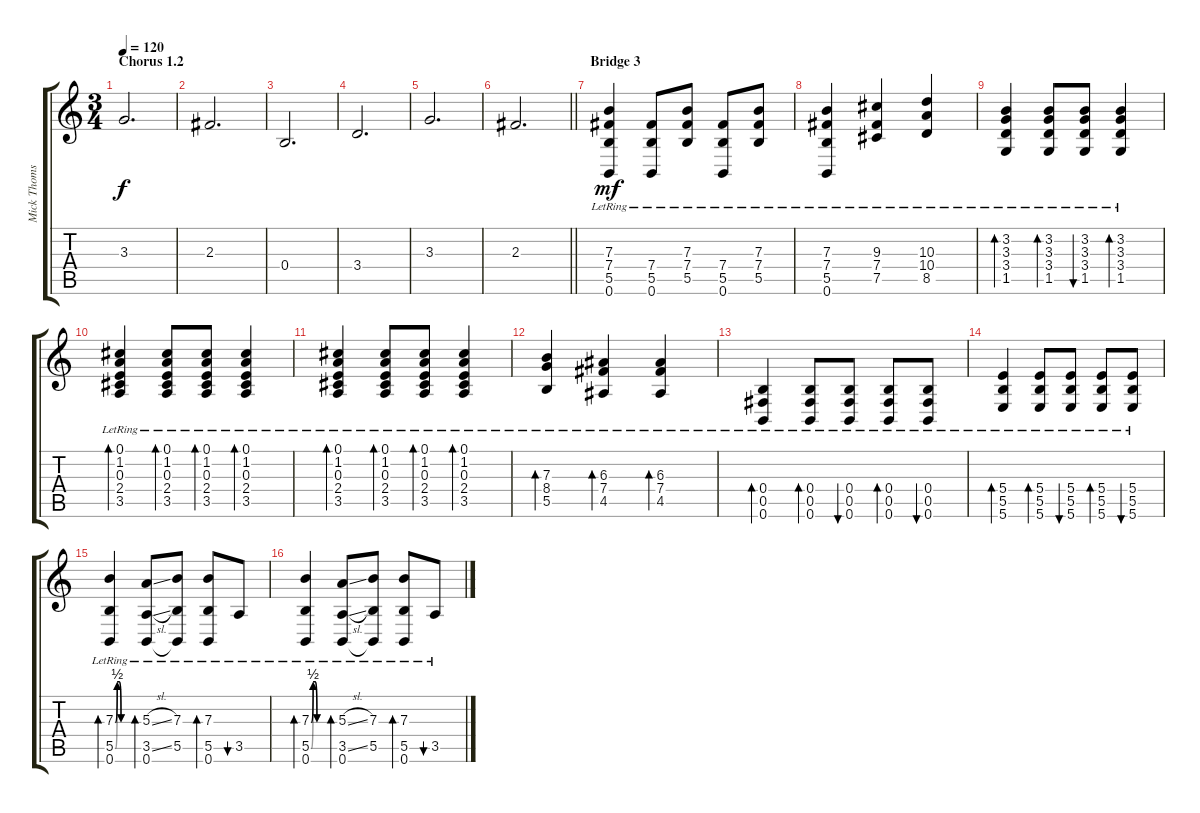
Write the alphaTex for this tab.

\track ("Mick Thomson" "Mick Thoms") {instrument acousticguitarsteel}
\staff {score tabs}
\tuning (Db4 Ab3 E3 B2 Gb2 B1) {hide}
\ts (3 4)
\section ("" "Chorus 1.2")
\tempo 120
\clef g2
\ks c
3.3.2{d dy f} |
2.3.2{d} |
0.4.2{d} |
3.4.2{d} |
3.3.2{d} |
\barLineRight lightlight
2.3.2{d} |
\section ("" "Bridge 3")
(7.3{lr} 7.4{lr} 5.5{lr} 0.6{lr}).4{dy mf} (7.4{lr} 5.5{lr} 0.6{lr}).8 (7.3{lr} 7.4{lr} 5.5{lr}).8 (7.4{lr} 5.5{lr} 0.6{lr}).8 (7.3{lr} 7.4{lr} 5.5{lr}).8 |
(7.3{lr} 7.4{lr} 5.5{lr} 0.6{lr}).4 (9.3{lr} 7.4{lr} 7.5{lr}).4 (10.3{lr} 10.4{lr} 8.5{lr}).4 |
(3.2 3.3 3.4{lr} 1.5{lr}).4{bd 120} (3.2 3.3 3.4{lr} 1.5{lr}).8{bd 60} (3.2 3.3 3.4{lr} 1.5{lr}).8{bu 60} (3.2 3.3 3.4{lr} 1.5{lr}).4{bd 60} |
(0.1 1.2 0.3{lr} 2.4{lr} 3.5{lr}).4{bd 120} (0.1 1.2 0.3{lr} 2.4{lr} 3.5{lr}).8{bd 120} (0.1 1.2 0.3{lr} 2.4{lr} 3.5{lr}).8{bd 120} (0.1 1.2 0.3{lr} 2.4{lr} 3.5{lr}).4{bd 120} |
(0.1 1.2 0.3{lr} 2.4{lr} 3.5{lr}).4{bd 120} (0.1 1.2 0.3{lr} 2.4{lr} 3.5{lr}).8{bd 120} (0.1 1.2 0.3{lr} 2.4{lr} 3.5{lr}).8{bd 120} (0.1 1.2 0.3{lr} 2.4{lr} 3.5{lr}).4{bd 120} |
(7.3{lr} 8.4{lr} 5.5{lr}).4{bd 120} (6.3{lr} 7.4{lr} 4.5{lr}).4{bd 120} (6.3{lr} 7.4{lr} 4.5{lr}).4{bd 120} |
(0.4{lr} 0.5{lr} 0.6{lr}).4{bd 120} (0.4{lr} 0.5{lr} 0.6{lr}).8{bd 60} (0.4{lr} 0.5{lr} 0.6{lr}).8{bu 60} (0.4{lr} 0.5{lr} 0.6{lr}).8{bd 60} (0.4{lr} 0.5{lr} 0.6{lr}).8{bu 60} |
(5.4{lr} 5.5{lr} 5.6{lr}).4{bd 120} (5.4{lr} 5.5{lr} 5.6{lr}).8{bd 60} (5.4{lr} 5.5{lr} 5.6{lr}).8{bu 60} (5.4{lr} 5.5{lr} 5.6{lr}).8{bd 60} (5.4{lr} 5.5{lr} 5.6{lr}).8{bu 60} |
(7.3{be (custom 0 0 10 2 20 2 30 0 60 0) lr} 5.5{be (custom 0 0 10 2 20 2 30 0 60 0) lr} 0.6{lr}).4{bd 60} (5.3{sl lr} 3.5{sl lr} 0.6{lr}).8{bd 60} (7.3{lr} 5.5{lr} 0.6{t}).8 (7.3{lr} 5.5{lr} 0.6{lr}).8{bd 60} 3.5{lr}.8{bu 60} |
(7.3{be (custom 0 0 10 2 20 2 30 0 60 0) lr} 5.5{be (custom 0 0 10 2 20 2 30 0 60 0) lr} 0.6{lr}).4{bd 60} (5.3{sl lr} 3.5{sl lr} 0.6{lr}).8{bd 60} (7.3{lr} 5.5{lr} 0.6{t}).8 (7.3{lr} 5.5{lr} 0.6{lr}).8{bd 60} 3.5{lr}.8{bu 60}
